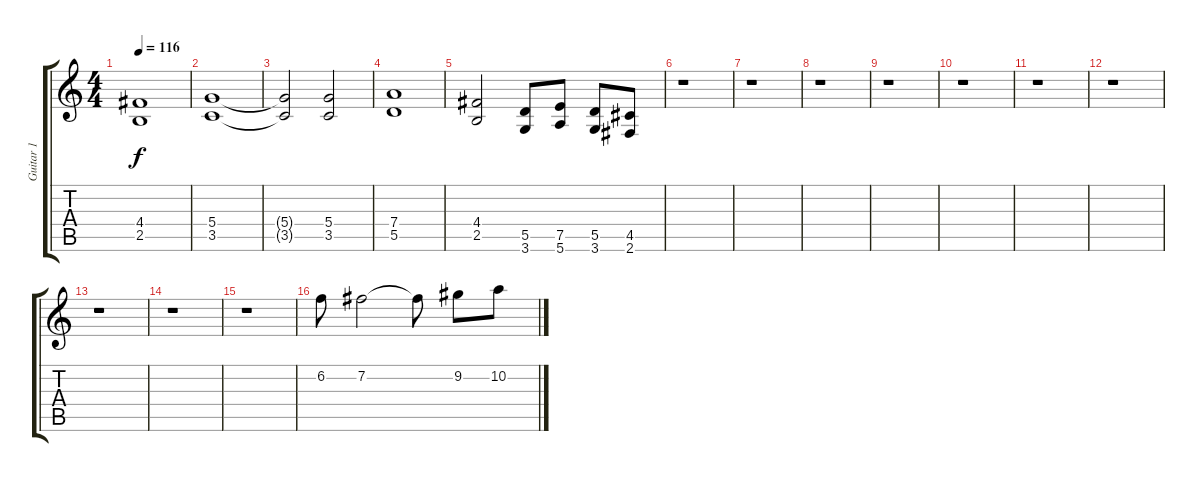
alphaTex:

\track ("Guitar 1" "Guitar 1") {instrument acousticguitarsteel}
\staff {score tabs}
\tuning (E4 B3 G3 D3 A2 E2) {hide}
\ts (4 4)
\tempo 116
\clef g2
\ks c
(4.4 2.5).1{dy f} |
(5.4 3.5).1 |
(5.4{t} 3.5{t}).2 (5.4 3.5).2 |
(7.4 5.5).1 |
(4.4 2.5).2 (5.5 3.6).8 (7.5 5.6).8 (5.5 3.6).8 (4.5 2.6).8 |
r.1 |
r.1 |
r.1 |
r.1 |
r.1 |
r.1 |
r.1 |
r.1 |
r.1 |
r.1 |
6.2.8{volume 11 balance 8 instrument overdrivenguitar} 7.2.2 7.2{t}.8 9.2.8 10.2.8
